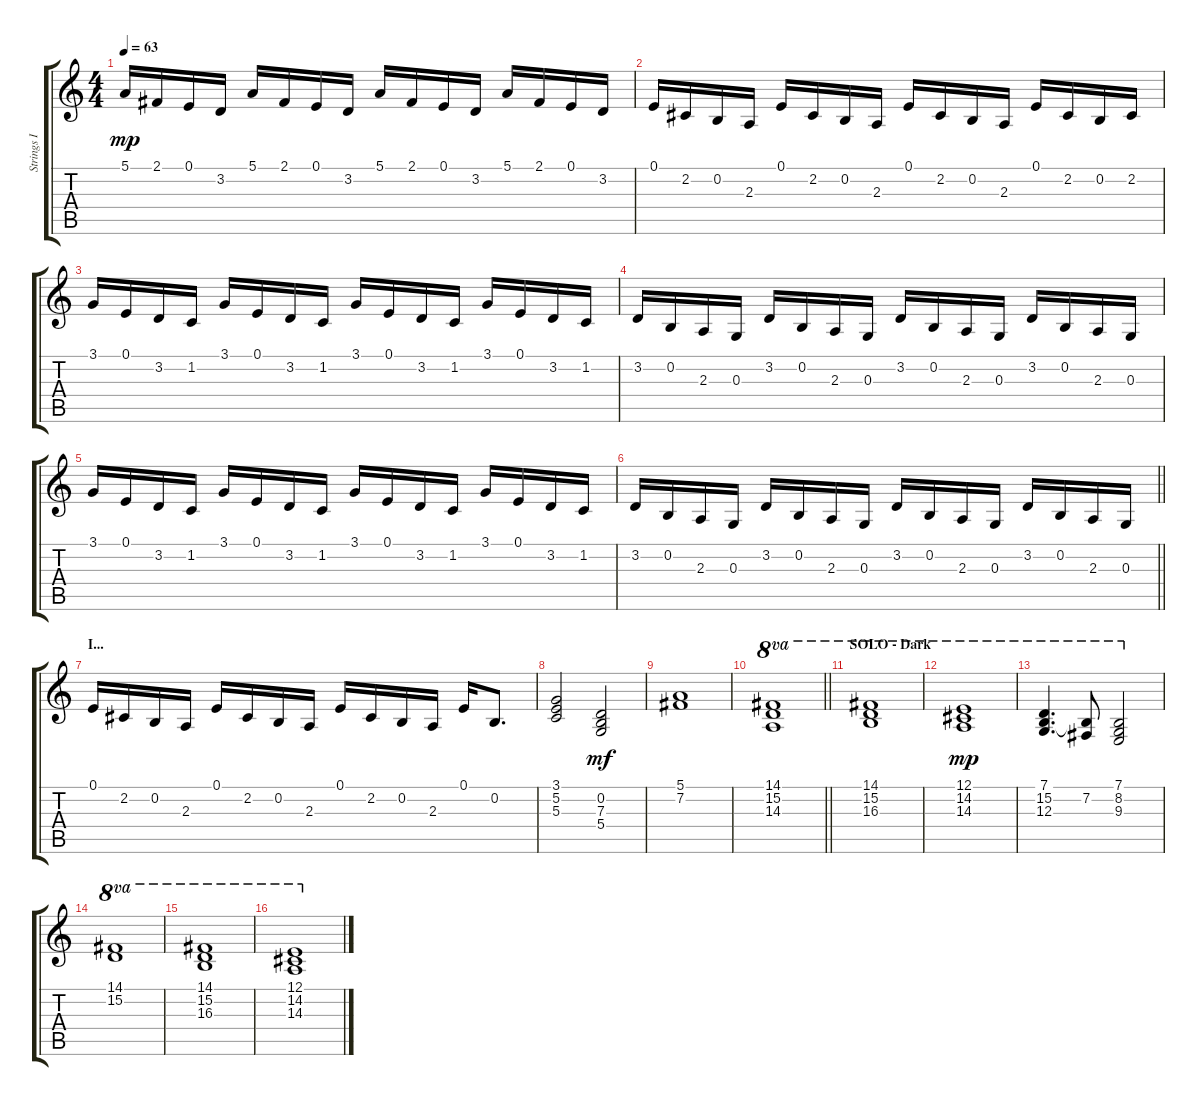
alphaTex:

\track ("Strings I (NY Orchestra)" "Strings I ") {instrument stringensemble1}
\staff {score tabs}
\tuning (E4 B3 G3 D3 A2 E2) {hide}
\ts (4 4)
\tempo 63
\clef g2
\ks c
5.1.16{dy mp} 2.1.16 0.1.16 3.2.16 5.1.16 2.1.16 0.1.16 3.2.16 5.1.16 2.1.16 0.1.16 3.2.16 5.1.16 2.1.16 0.1.16 3.2.16 |
0.1.16 2.2.16 0.2.16 2.3.16 0.1.16 2.2.16 0.2.16 2.3.16 0.1.16 2.2.16 0.2.16 2.3.16 0.1.16 2.2.16 0.2.16 2.2.16 |
3.1.16 0.1.16 3.2.16 1.2.16 3.1.16 0.1.16 3.2.16 1.2.16 3.1.16 0.1.16 3.2.16 1.2.16 3.1.16 0.1.16 3.2.16 1.2.16 |
3.2.16 0.2.16 2.3.16 0.3.16 3.2.16 0.2.16 2.3.16 0.3.16 3.2.16 0.2.16 2.3.16 0.3.16 3.2.16 0.2.16 2.3.16 0.3.16 |
3.1.16 0.1.16 3.2.16 1.2.16 3.1.16 0.1.16 3.2.16 1.2.16 3.1.16 0.1.16 3.2.16 1.2.16 3.1.16 0.1.16 3.2.16 1.2.16 |
\barLineRight lightlight
3.2.16 0.2.16 2.3.16 0.3.16 3.2.16 0.2.16 2.3.16 0.3.16 3.2.16 0.2.16 2.3.16 0.3.16 3.2.16 0.2.16 2.3.16 0.3.16 |
\section ("" "I...")
0.1.16 2.2.16 0.2.16 2.3.16 0.1.16 2.2.16 0.2.16 2.3.16 0.1.16 2.2.16 0.2.16 2.3.16 0.1.16 0.2.8{d} |
(3.1 5.2 5.3).2 (0.2 7.3 5.4).2{dy mf} |
(5.1 7.2).1 |
\barLineRight lightlight
(14.1 15.2 14.3).1{ot 8va} |
\section ("" "SOLO - Dark")
(14.1 15.2 16.3).1{ot 8va} |
(12.1 14.2 14.3).1{ot 8va dy mp} |
(7.1 15.2 12.3).4{d ot 8va} (7.1{t} 7.2).8{ot 8va} (7.1 8.2 9.3).2{ot 8va} |
(14.1 15.2).1{ot 8va} |
(14.1 15.2 16.3).1{ot 8va} |
(12.1 14.2 14.3).1{ot 8va}
